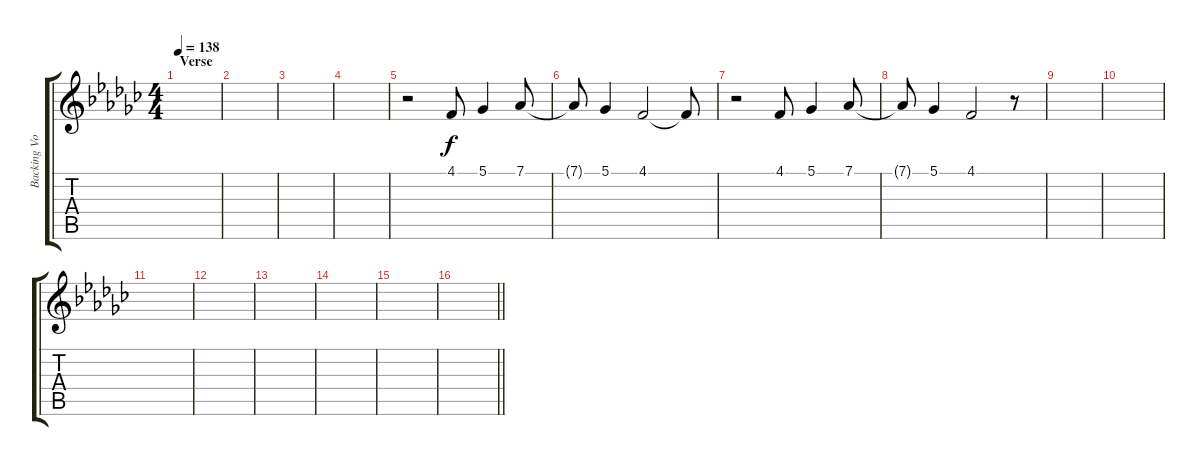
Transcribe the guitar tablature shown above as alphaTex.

\track ("Backing Vocals" "Backing Vo") {instrument viola}
\staff {score tabs}
\tuning (Db4 Ab3 E3 B2 Gb2 C2) {hide}
\ts (4 4)
\section ("" "Verse")
\tempo 138
\clef g2
\ks gb
|
|
|
|
r.2 4.1.8 5.1.4 7.1.8 |
7.1{t}.8 5.1.4 4.1.2 4.1{t}.8 |
r.2 4.1.8 5.1.4 7.1.8 |
7.1{t}.8 5.1.4 4.1.2 r.8 |
|
|
|
|
|
|
|
\barLineRight lightlight
